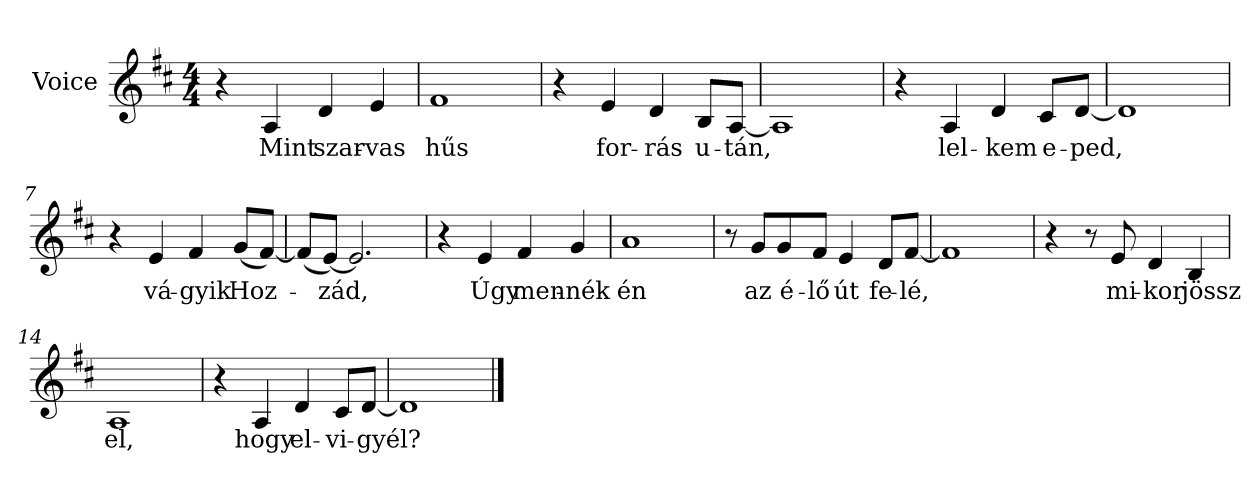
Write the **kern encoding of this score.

**kern	**text
*part1	*part1
*staff1	*staff1
*I"Voice	*
*clefG2	*
*k[f#c#]	*
*D:	*
*M4/4	*
=1	=1
4r	.
4A/	Mint
4d/	szar-
4e/	-vas
=2	=2
1f#	hűs
=3	=3
4r	.
4e/	for-
4d/	-rás
8B/L	u-
[8A/J	-tán,
=4	=4
1A]	.
=5	=5
4r	.
4A/	lel-
4d/	-kem
8c#/L	e-
[8d/J	-ped,
=6	=6
1d]	.
=7	=7
4r	.
4e/	vá-
4f#/	-gyik
(8g/L	Hoz-
[8f#/J)	.
=8	=8
(8f#/L]	.
[8e/J)	zád,
2.e/]	.
!!LO:LB:g=z
=9	=9
4r	.
4e/	Úgy
4f#/	men-
4g/	-nék
=10	=10
1a	én
=11	=11
8r	.
8g/L	az
8g/	é-
8f#/J	-lő
4e/	út
8d/L	fe-
[8f#/J	-lé,
=12	=12
1f#]	.
=13	=13
4r	.
8r	.
8e/	mi-
4d/	-kor
4B/	jössz
=14	=14
1A	el,
=15	=15
4r	.
4A/	hogy
4d/	el-
8c#/L	-vi-
[8d/J	-gyél?
=16	=16
1d]	.
==	==
*-	*-
